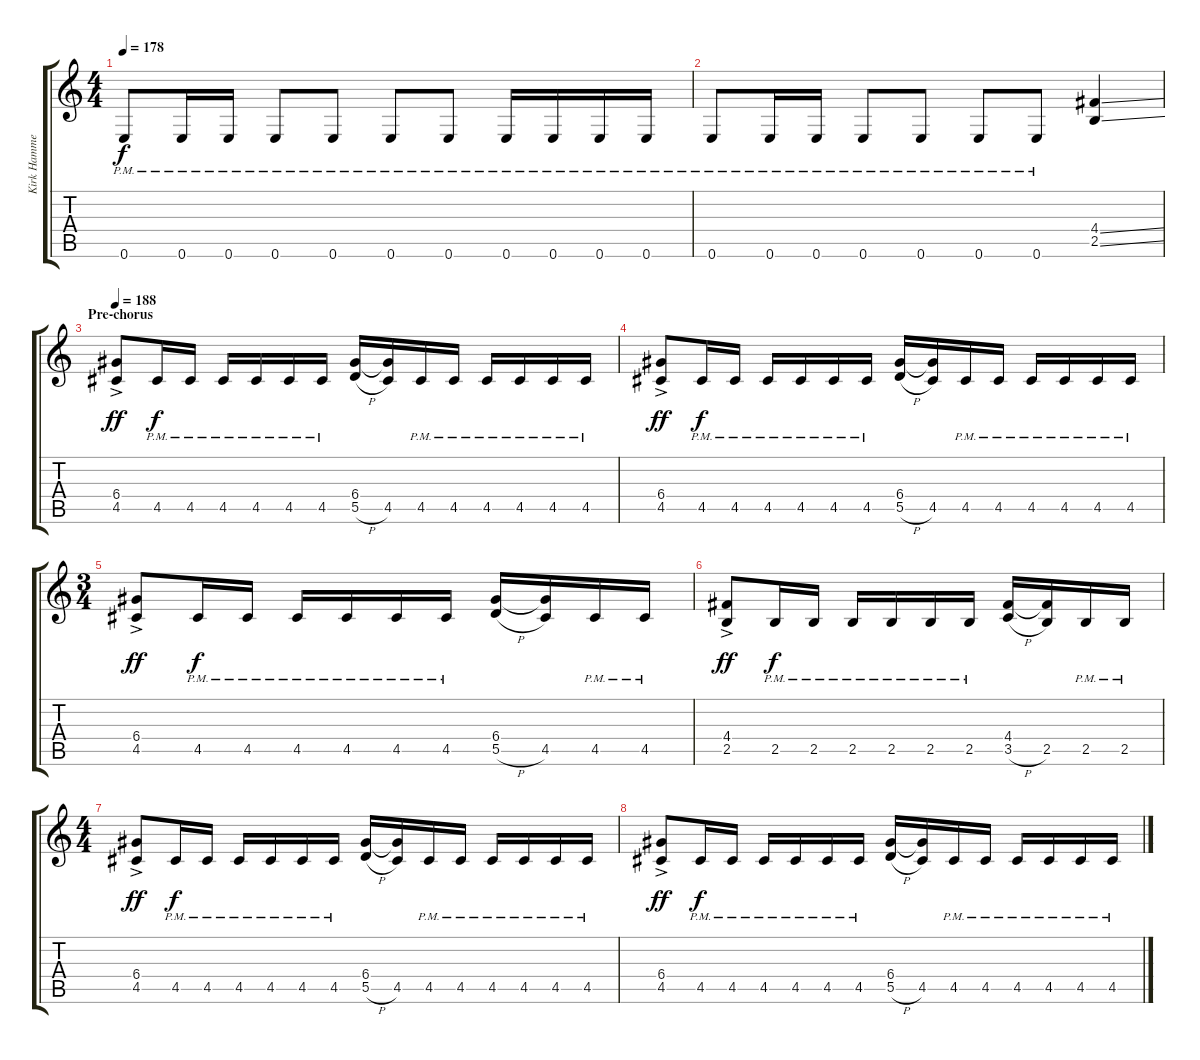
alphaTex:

\track ("Kirk Hammett (Lead Guitar)" "Kirk Hamme") {instrument distortionguitar}
\staff {score tabs}
\tuning (E4 B3 G3 D3 A2 E2) {hide}
\ts (4 4)
\tempo 178
\clef g2
\ks c
0.6{pm}.8{dy f} 0.6{pm}.16 0.6{pm}.16 0.6{pm}.8 0.6{pm}.8 0.6{pm}.8 0.6{pm}.8 0.6{pm}.16 0.6{pm}.16 0.6{pm}.16 0.6{pm}.16 |
0.6{pm}.8 0.6{pm}.16 0.6{pm}.16 0.6{pm}.8 0.6{pm}.8 0.6{pm}.8 0.6{pm}.8 (4.4{ss} 2.5{ss}).4 |
\section ("" "Pre-chorus")
\tempo 188
(6.4{ac} 4.5{ac}).8{dy ff} 4.5{pm}.16{dy f} 4.5{pm}.16 4.5{pm}.16 4.5{pm}.16 4.5{pm}.16 4.5{pm}.16 (6.4 5.5{h}).16 (6.4{t} 4.5).16 4.5{pm}.16 4.5{pm}.16 4.5{pm}.16 4.5{pm}.16 4.5{pm}.16 4.5{pm}.16 |
(6.4{ac} 4.5{ac}).8{dy ff} 4.5{pm}.16{dy f} 4.5{pm}.16 4.5{pm}.16 4.5{pm}.16 4.5{pm}.16 4.5{pm}.16 (6.4 5.5{h}).16 (6.4{t} 4.5).16 4.5{pm}.16 4.5{pm}.16 4.5{pm}.16 4.5{pm}.16 4.5{pm}.16 4.5{pm}.16 |
\ts (3 4)
(6.4{ac} 4.5{ac}).8{dy ff} 4.5{pm}.16{dy f} 4.5{pm}.16 4.5{pm}.16 4.5{pm}.16 4.5{pm}.16 4.5{pm}.16 (6.4 5.5{h}).16 (6.4{t} 4.5).16 4.5{pm}.16 4.5{pm}.16 |
(4.4{ac} 2.5{ac}).8{dy ff} 2.5{pm}.16{dy f} 2.5{pm}.16 2.5{pm}.16 2.5{pm}.16 2.5{pm}.16 2.5{pm}.16 (4.4 3.5{h}).16 (4.4{t} 2.5).16 2.5{pm}.16 2.5{pm}.16 |
\ts (4 4)
(6.4{ac} 4.5{ac}).8{dy ff} 4.5{pm}.16{dy f} 4.5{pm}.16 4.5{pm}.16 4.5{pm}.16 4.5{pm}.16 4.5{pm}.16 (6.4 5.5{h}).16 (6.4{t} 4.5).16 4.5{pm}.16 4.5{pm}.16 4.5{pm}.16 4.5{pm}.16 4.5{pm}.16 4.5{pm}.16 |
(6.4{ac} 4.5{ac}).8{dy ff} 4.5{pm}.16{dy f} 4.5{pm}.16 4.5{pm}.16 4.5{pm}.16 4.5{pm}.16 4.5{pm}.16 (6.4 5.5{h}).16 (6.4{t} 4.5).16 4.5{pm}.16 4.5{pm}.16 4.5{pm}.16 4.5{pm}.16 4.5{pm}.16 4.5{pm}.16
